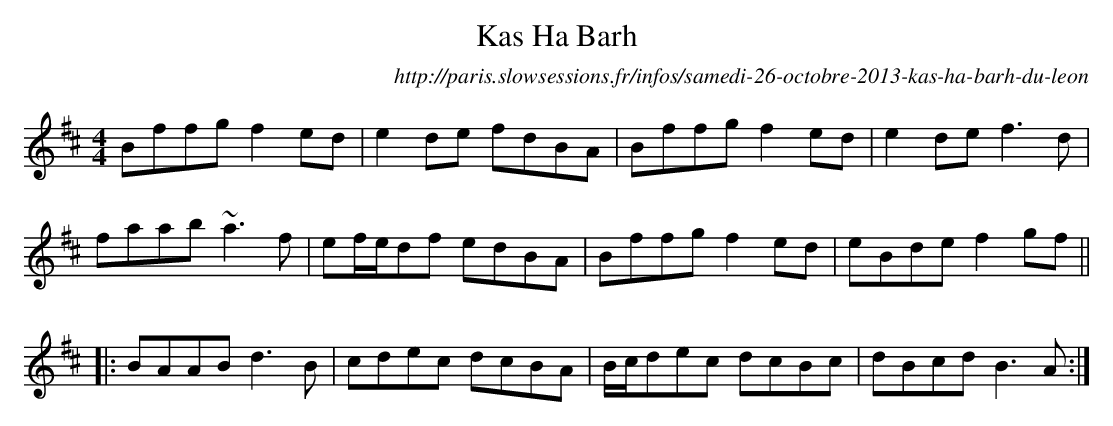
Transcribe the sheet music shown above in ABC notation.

X:1
T:Kas Ha Barh
O:http://paris.slowsessions.fr/infos/samedi-26-octobre-2013-kas-ha-barh-du-leon
O:Bretagne
M:4/4
L:1/8
K:Bmin
Bffg f2ed|e2de fdBA|Bffg f2ed|e2de f3d|
faab ~a3f|ef/e/df edBA|Bffg f2ed|eBde f2gf||
|:BAAB d3B|cdec dcBA|B/c/dec dcBc|dBcd B3A:|
